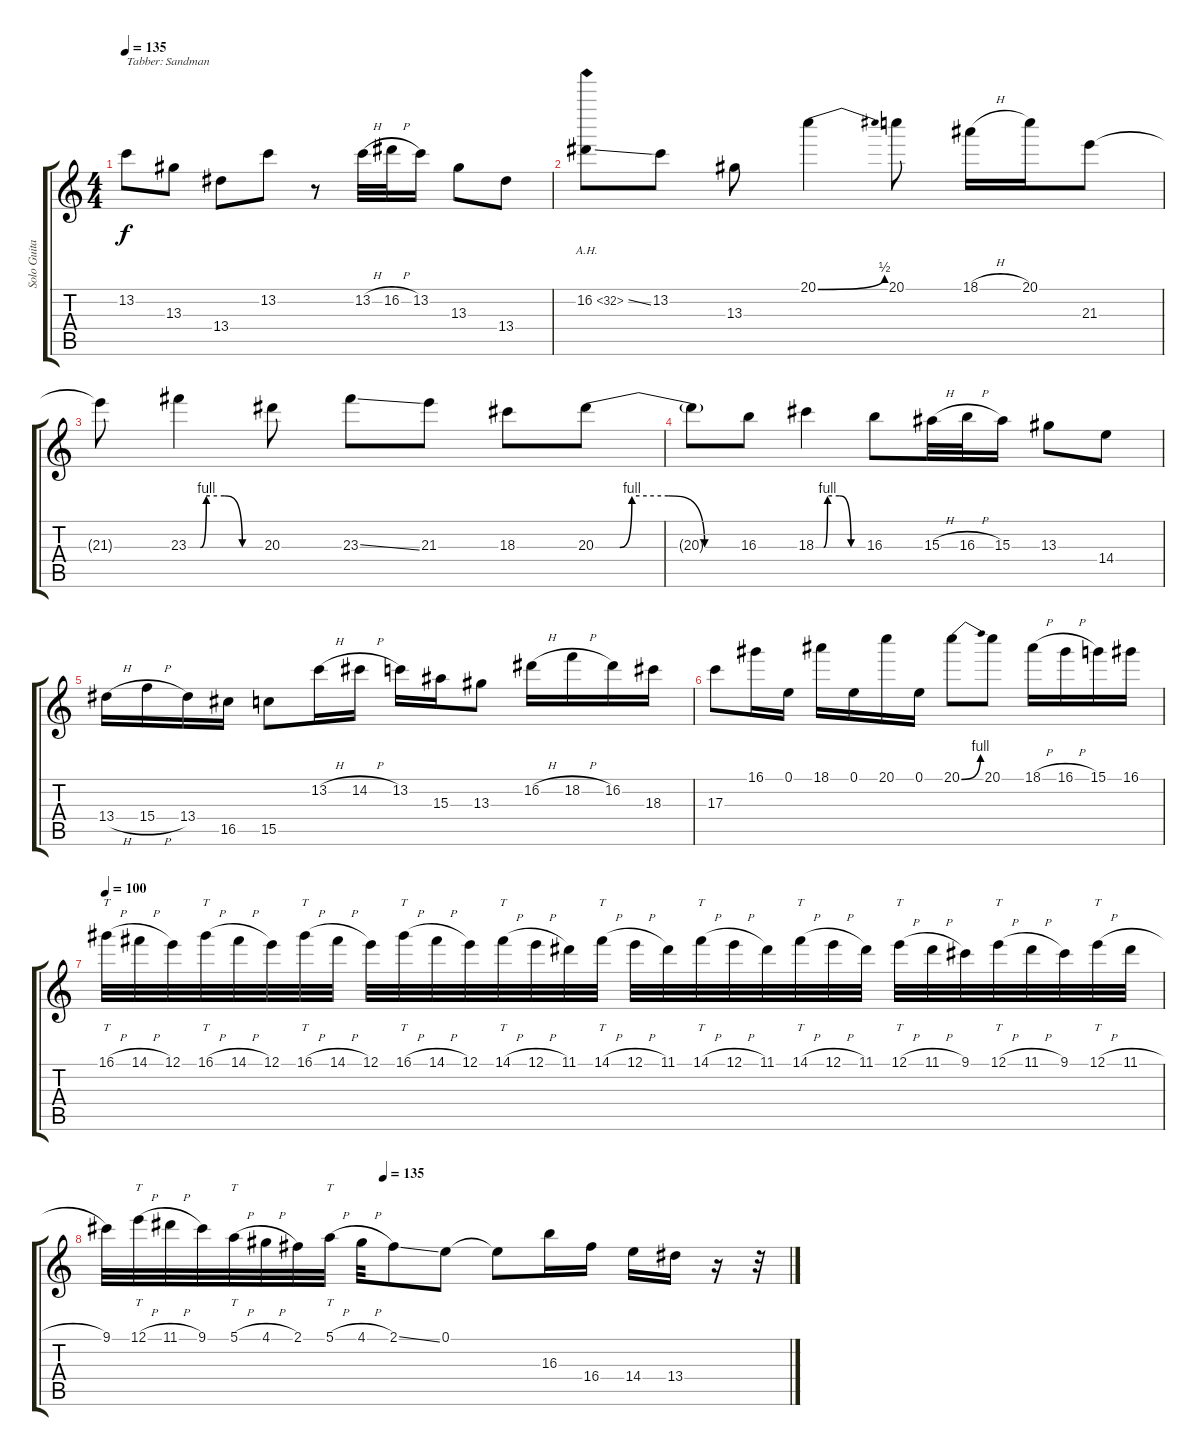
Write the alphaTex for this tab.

\track ("Solo Guitar" "Solo Guita") {instrument distortionguitar}
\staff {score tabs}
\tuning (E4 B3 G3 D3 A2 E2) {hide}
\ts (4 4)
\tempo 135
\clef g2
\ks c
13.2.8{txt "Tabber: Sandman" dy f instrument distortionguitar} 13.3.8 13.4.8 13.2.8 r.8 13.2{h}.32 16.2{h}.32 13.2.16 13.3.8 13.4.8 |
16.2{ah 16 ss}.8 13.2.8 13.3.8 20.1{be (bend 0 0 60 2)}.4 20.1.8 18.1{h}.16 20.1.16 21.3.8 |
21.3{t}.8 23.3{be (custom 0 0 10 0 15 4 30 4 45 0 60 0)}.4 20.3.8 23.3{ss}.8 21.3.8 18.3.8 20.3{be (custom 0 0 10 0 15 4 30 4 45 0 60 0)}.8 |
20.3{t}.8 16.3.8 18.3{be (custom 0 0 10 0 15 4 30 4 45 0 60 0)}.4 16.3.8 15.3{h}.32 16.3{h}.32 15.3.16 13.3.8 14.4.8 |
13.4{h}.16 15.4{h}.16 13.4.16 16.5.16 15.5.8 13.2{h}.16 14.2{h}.16 13.2.16 15.3.16 13.3.8 16.2{h}.16 18.2{h}.16 16.2.16 18.3.16 |
17.3.8 16.1.16 0.1.16 18.1.16 0.1.16 20.1.16 0.1.16 20.1{be (bend 0 0 60 4)}.8 20.1.8 18.1{h}.16 16.1{h}.16 15.1.16 16.1.16 |
\tempo 100
16.1{h}.32{tt} 14.1{h}.32 12.1.32 16.1{h}.32{tt} 14.1{h}.32 12.1.32 16.1{h}.32{tt} 14.1{h}.32 12.1.32 16.1{h}.32{tt} 14.1{h}.32 12.1.32 14.1{h}.32{tt} 12.1{h}.32 11.1.32 14.1{h}.32{tt} 12.1{h}.32 11.1.32 14.1{h}.32{tt} 12.1{h}.32 11.1.32 14.1{h}.32{tt} 12.1{h}.32 11.1.32 12.1{h}.32{tt} 11.1{h}.32 9.1.32 12.1{h}.32{tt} 11.1{h}.32 9.1.32 12.1{h}.32{tt} 11.1{h}.32 |
\tempo (135 0.40625)
9.1.32 12.1{h}.32{tt} 11.1{h}.32 9.1.32 5.1{h}.32{tt} 4.1{h}.32 2.1.32 5.1{h}.32{tt} 4.1{h}.32 2.1{ss}.8 0.1.8 0.1{t}.8 16.3.16 16.4.16 14.4.16 13.4.16 r.16 r.32
